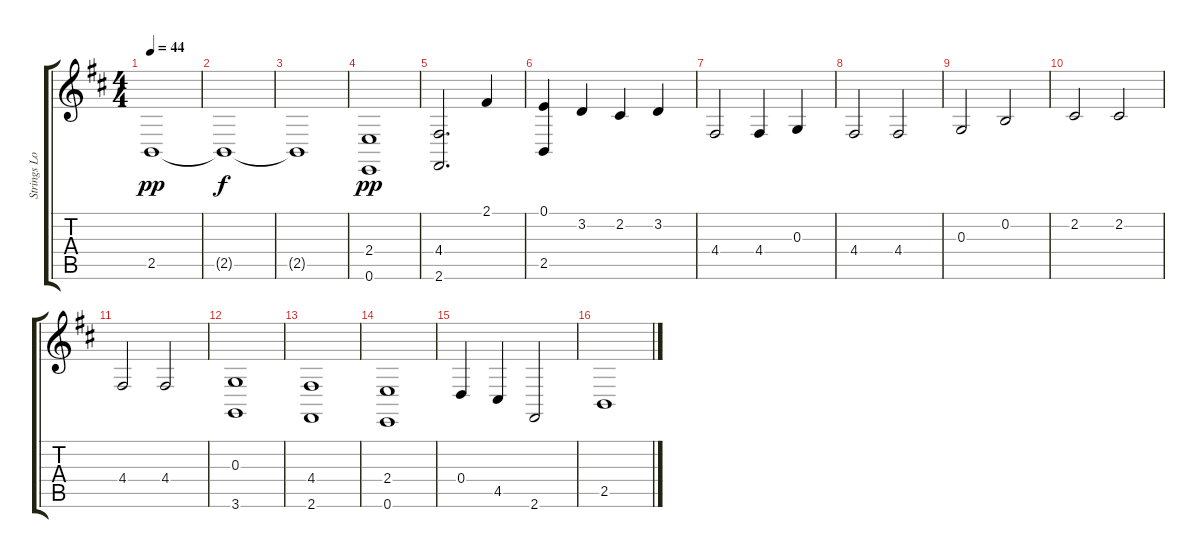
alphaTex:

\track ("Strings Lower" "Strings Lo") {instrument stringensemble1}
\staff {score tabs}
\tuning (E4 B3 G3 D3 A2 E2) {hide}
\ts (4 4)
\tempo 44
\clef g2
\ks d
2.5.1{dy pp instrument stringensemble1} |
2.5{t}.1{dy f} |
2.5{t}.1 |
(2.4 0.6).1{dy pp} |
(4.4 2.6).2{d} 2.1.4 |
(0.1 2.5).4 3.2.4 2.2.4 3.2.4 |
4.4.2 4.4.4 0.3.4 |
4.4.2 4.4.2 |
0.3.2 0.2.2 |
2.2.2 2.2.2 |
4.4.2 4.4.2 |
(0.3 3.6).1 |
(4.4 2.6).1 |
(2.4 0.6).1 |
0.4.4 4.5.4 2.6.2 |
2.5.1
